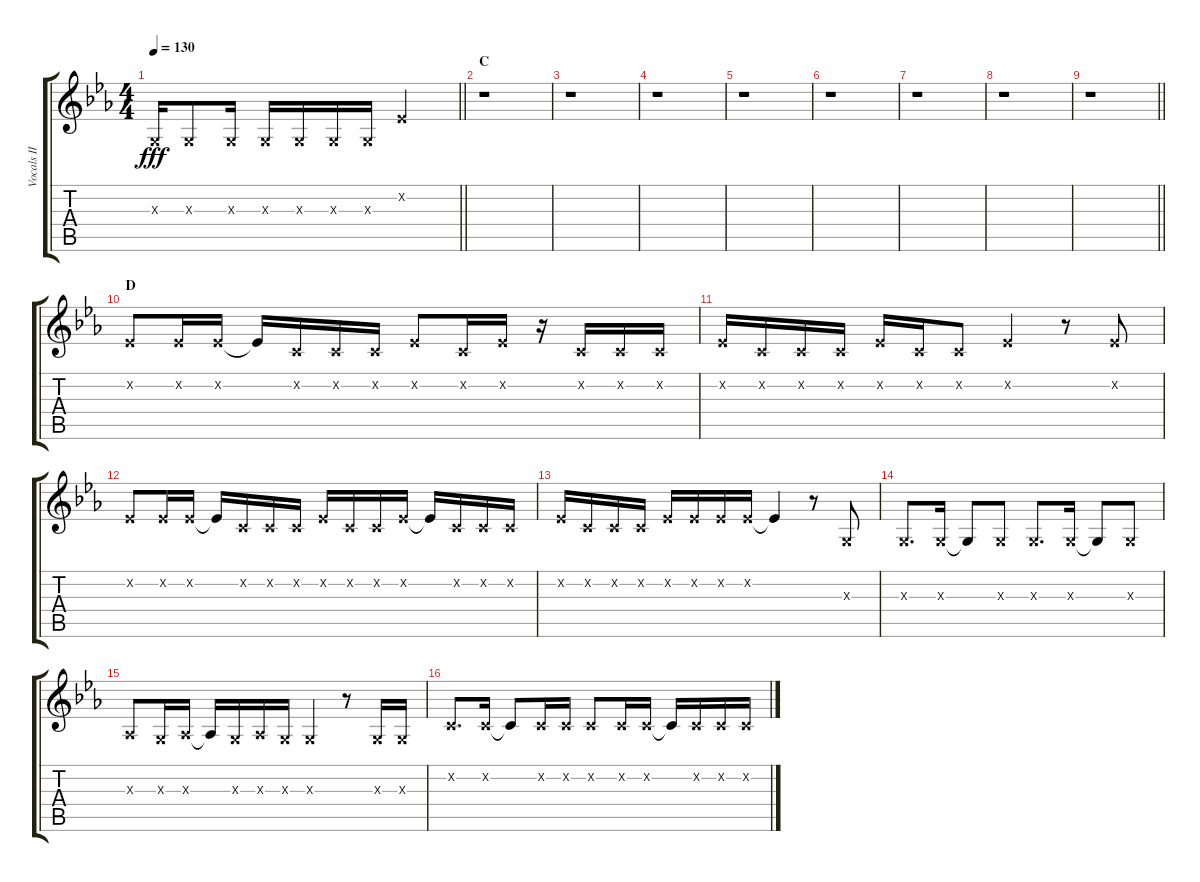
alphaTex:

\track ("Vocals II" "Vocals II") {instrument voiceoohs}
\staff {score tabs}
\tuning (E4 B3 G3 D3 A2 E2) {hide}
\ts (4 4)
\tempo 130
\clef g2
\barLineRight lightlight
\ks eb
0.3{x}.16{dy fff} 0.3{x}.8 0.3{x}.16 0.3{x}.16 0.3{x}.16 0.3{x}.16 0.3{x}.16 4.2{x}.2 |
\section ("" "C")
r.1 |
r.1 |
r.1 |
r.1 |
r.1 |
r.1 |
r.1 |
\barLineRight lightlight
r.1 |
\section ("" "D")
4.2{x}.8 4.2{x}.16 4.2{x}.16 4.2{t}.16 1.2{x}.16 1.2{x}.16 1.2{x}.16 4.2{x}.8 1.2{x}.16 4.2{x}.16 r.16 1.2{x}.16 1.2{x}.16 1.2{x}.16 |
4.2{x}.16 1.2{x}.16 1.2{x}.16 1.2{x}.16 4.2{x}.16 1.2{x}.16 1.2{x}.8 4.2{x}.4 r.8 4.2{x}.8 |
4.2{x}.8 4.2{x}.16 4.2{x}.16 4.2{t}.16 1.2{x}.16 1.2{x}.16 1.2{x}.16 4.2{x}.16 1.2{x}.16 1.2{x}.16 4.2{x}.16 4.2{t}.16 1.2{x}.16 1.2{x}.16 1.2{x}.16 |
4.2{x}.16 1.2{x}.16 1.2{x}.16 1.2{x}.16 4.2{x}.16 4.2{x}.16 4.2{x}.16 4.2{x}.16 4.2{t}.4 r.8 0.3{x}.8 |
0.3{x}.8{d} 0.3{x}.16 0.3{t}.8 0.3{x}.8 0.3{x}.8{d} 0.3{x}.16 0.3{t}.8 0.3{x}.8 |
1.3{x}.8 0.3{x}.16 1.3{x}.16 1.3{t}.16 0.3{x}.16 1.3{x}.16 0.3{x}.16 0.3{x}.4 r.8 0.3{x}.16 0.3{x}.16 |
1.2{x}.8{d} 1.2{x}.16 1.2{t}.8 1.2{x}.16 1.2{x}.16 1.2{x}.8 1.2{x}.16 1.2{x}.16 1.2{t}.16 1.2{x}.16 1.2{x}.16 1.2{x}.16
